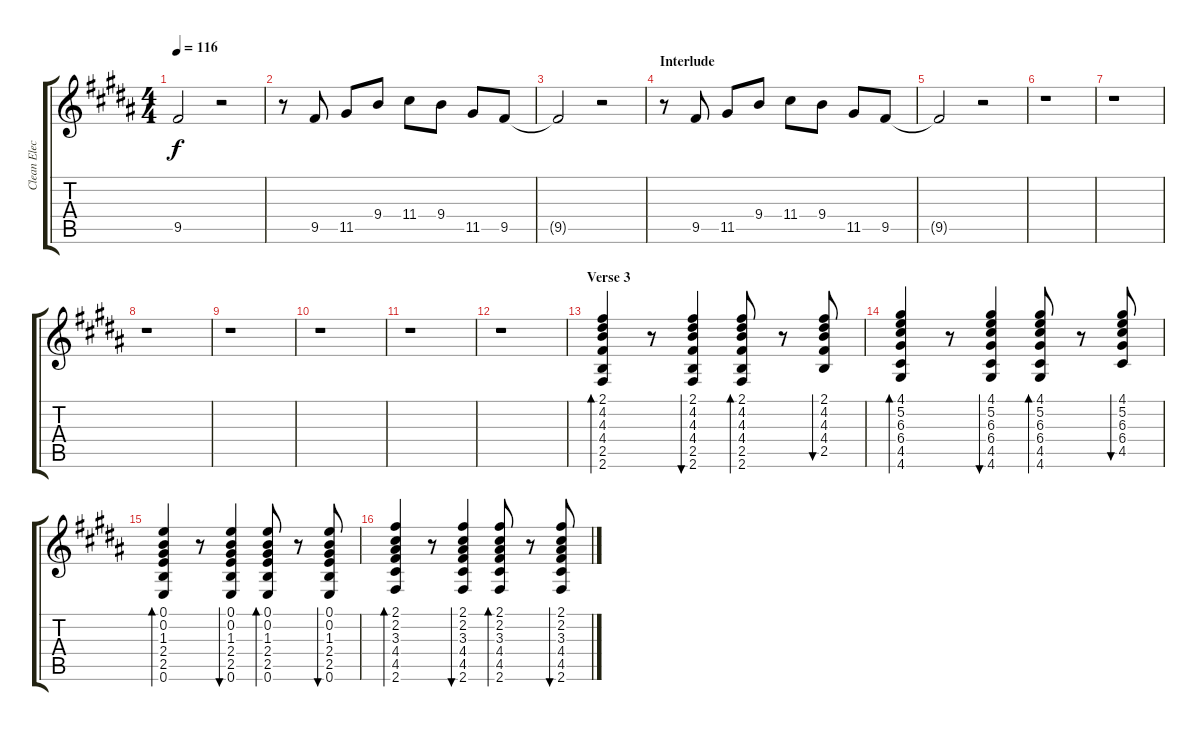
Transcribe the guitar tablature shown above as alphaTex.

\track ("Clean Electric" "Clean Elec") {instrument electricguitarclean}
\staff {score tabs}
\tuning (E4 B3 G3 D3 A2 E2) {hide}
\ts (4 4)
\tempo 116
\clef g2
\ks b
9.5{t}.2{dy f} r.2 |
r.8 9.5.8 11.5.8 9.4.8 11.4.8 9.4.8 11.5.8 9.5.8 |
9.5{t}.2 r.2 |
\section ("" "Interlude")
r.8 9.5.8 11.5.8 9.4.8 11.4.8 9.4.8 11.5.8 9.5.8 |
9.5{t}.2 r.2 |
r.1 |
r.1 |
r.1 |
r.1 |
r.1 |
r.1 |
r.1 |
\section ("" "Verse 3")
(2.1 4.2 4.3 4.4 2.5 2.6).4{bd 60 volume 10} r.8 (2.1 4.2 4.3 4.4 2.5 2.6).4{bu 60} (2.1 4.2 4.3 4.4 2.5 2.6).8{bd 60} r.8 (2.1 4.2 4.3 4.4 2.5).8{bu 60} |
(4.1 5.2 6.3 6.4 4.5 4.6).4{bd 60} r.8 (4.1 5.2 6.3 6.4 4.5 4.6).4{bu 60} (4.1 5.2 6.3 6.4 4.5 4.6).8{bd 60} r.8 (4.1 5.2 6.3 6.4 4.5).8{bu 60} |
(0.1 0.2 1.3 2.4 2.5 0.6).4{bd 60} r.8 (0.1 0.2 1.3 2.4 2.5 0.6).4{bu 60} (0.1 0.2 1.3 2.4 2.5 0.6).8{bd 60} r.8 (0.1 0.2 1.3 2.4 2.5 0.6).8{bu 60} |
(2.1 2.2 3.3 4.4 4.5 2.6).4{bd 60} r.8 (2.1 2.2 3.3 4.4 4.5 2.6).4{bu 60} (2.1 2.2 3.3 4.4 4.5 2.6).8{bd 60} r.8 (2.1 2.2 3.3 4.4 4.5 2.6).8{bu 60}
